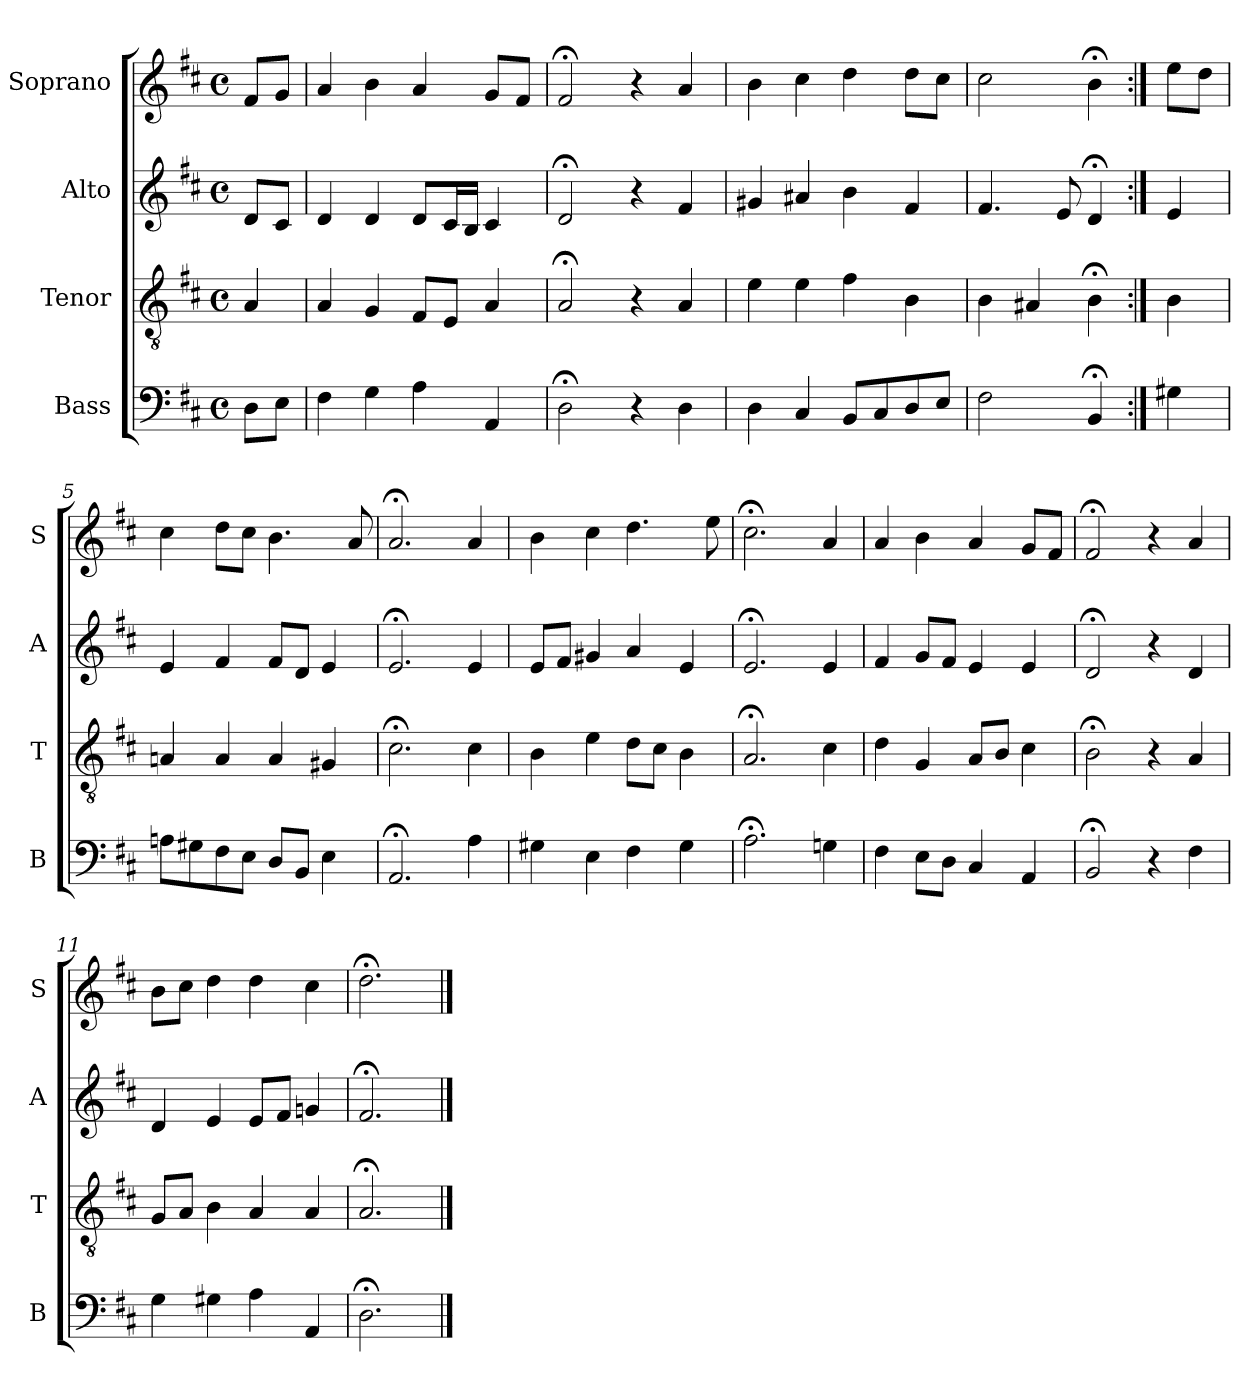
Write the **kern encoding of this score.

**kern	**kern	**kern	**kern
*part4	*part3	*part2	*part1
*staff4	*staff3	*staff2	*staff1
*I"Bass	*I"Tenor	*I"Alto	*I"Soprano
*I'B	*I'T	*I'A	*I'S
*clefF4	*clefGv2	*clefG2	*clefG2
*k[f#c#]	*k[f#c#]	*k[f#c#]	*k[f#c#]
*D:	*D:	*D:	*D:
*M4/4	*M4/4	*M4/4	*M4/4
*met(c)	*met(c)	*met(c)	*met(c)
*MM100	*MM100	*MM100	*MM100
=	=	=	=
8DL	4A	8dL	8f#L
8EJ	.	8c#J	8gJ
=1	=1	=1	=1
4F#	4A	4d	4a
4G	4G	4d	4b
4A	8F#L	8dL	4a
.	8EJ	16c#L	.
.	.	16BJJ	.
4AA	4A	4c#	8gL
.	.	.	8f#J
=2	=2	=2	=2
2D;<	2A;<	2d;<	2f#;<
4r	4r	4r	4r
4D	4A	4f#	4a
=3	=3	=3	=3
4D	4e	4g#X	4b
4C#	4e	4a#X	4cc#
8BBL	4f#	4b	4dd
8C#	.	.	.
8D	4B	4f#	8ddL
8EJ	.	.	8cc#J
=4	=4	=4	=4
2F#	4B	4.f#	2cc#
.	4A#X	.	.
.	.	8e	.
4BB;<	4B;<	4d;<i	4b;<i
=:|!	=:|!	=:|!	=:|!
4G#X	4B	4ei	8eeiL
.	.	.	8ddJ
=5	=5	=5	=5
8AnL	4An	4e	4cc#
8G#X	.	.	.
8F#	4A	4f#	8ddL
8EJ	.	.	8cc#J
8DL	4A	8f#L	4.b
8BBJ	.	8dJ	.
4E	4G#X	4e	.
.	.	.	8a
=6	=6	=6	=6
2.AA;<	2.c#;<	2.e;<	2.a;<
4A	4c#	4e	4a
=7	=7	=7	=7
4G#X	4B	8eL	4b
.	.	8f#J	.
4E	4e	4g#X	4cc#
4F#	8dL	4a	4.dd
.	8c#J	.	.
4G#	4B	4e	.
.	.	.	8ee
=8	=8	=8	=8
2.A;<	2.A;<	2.e;<	2.cc#;<
4Gn	4c#	4e	4a
=9	=9	=9	=9
4F#	4d	4f#	4a
8EL	4G	8gL	4b
8DJ	.	8f#J	.
4C#	8AL	4e	4a
.	8BJ	.	.
4AA	4c#	4e	8gL
.	.	.	8f#J
=10	=10	=10	=10
2BB;<	2B;<	2d;<	2f#;<
4r	4r	4r	4r
4F#	4A	4d	4a
=11	=11	=11	=11
4G	8GL	4d	8bL
.	8AJ	.	8cc#J
4G#X	4B	4e	4dd
4A	4A	8eL	4dd
.	.	8f#J	.
4AA	4A	4gn	4cc#
=12	=12	=12	=12
2.D;<	2.A;<	2.f#;<	2.dd;<
==	==	==	==
*-	*-	*-	*-
